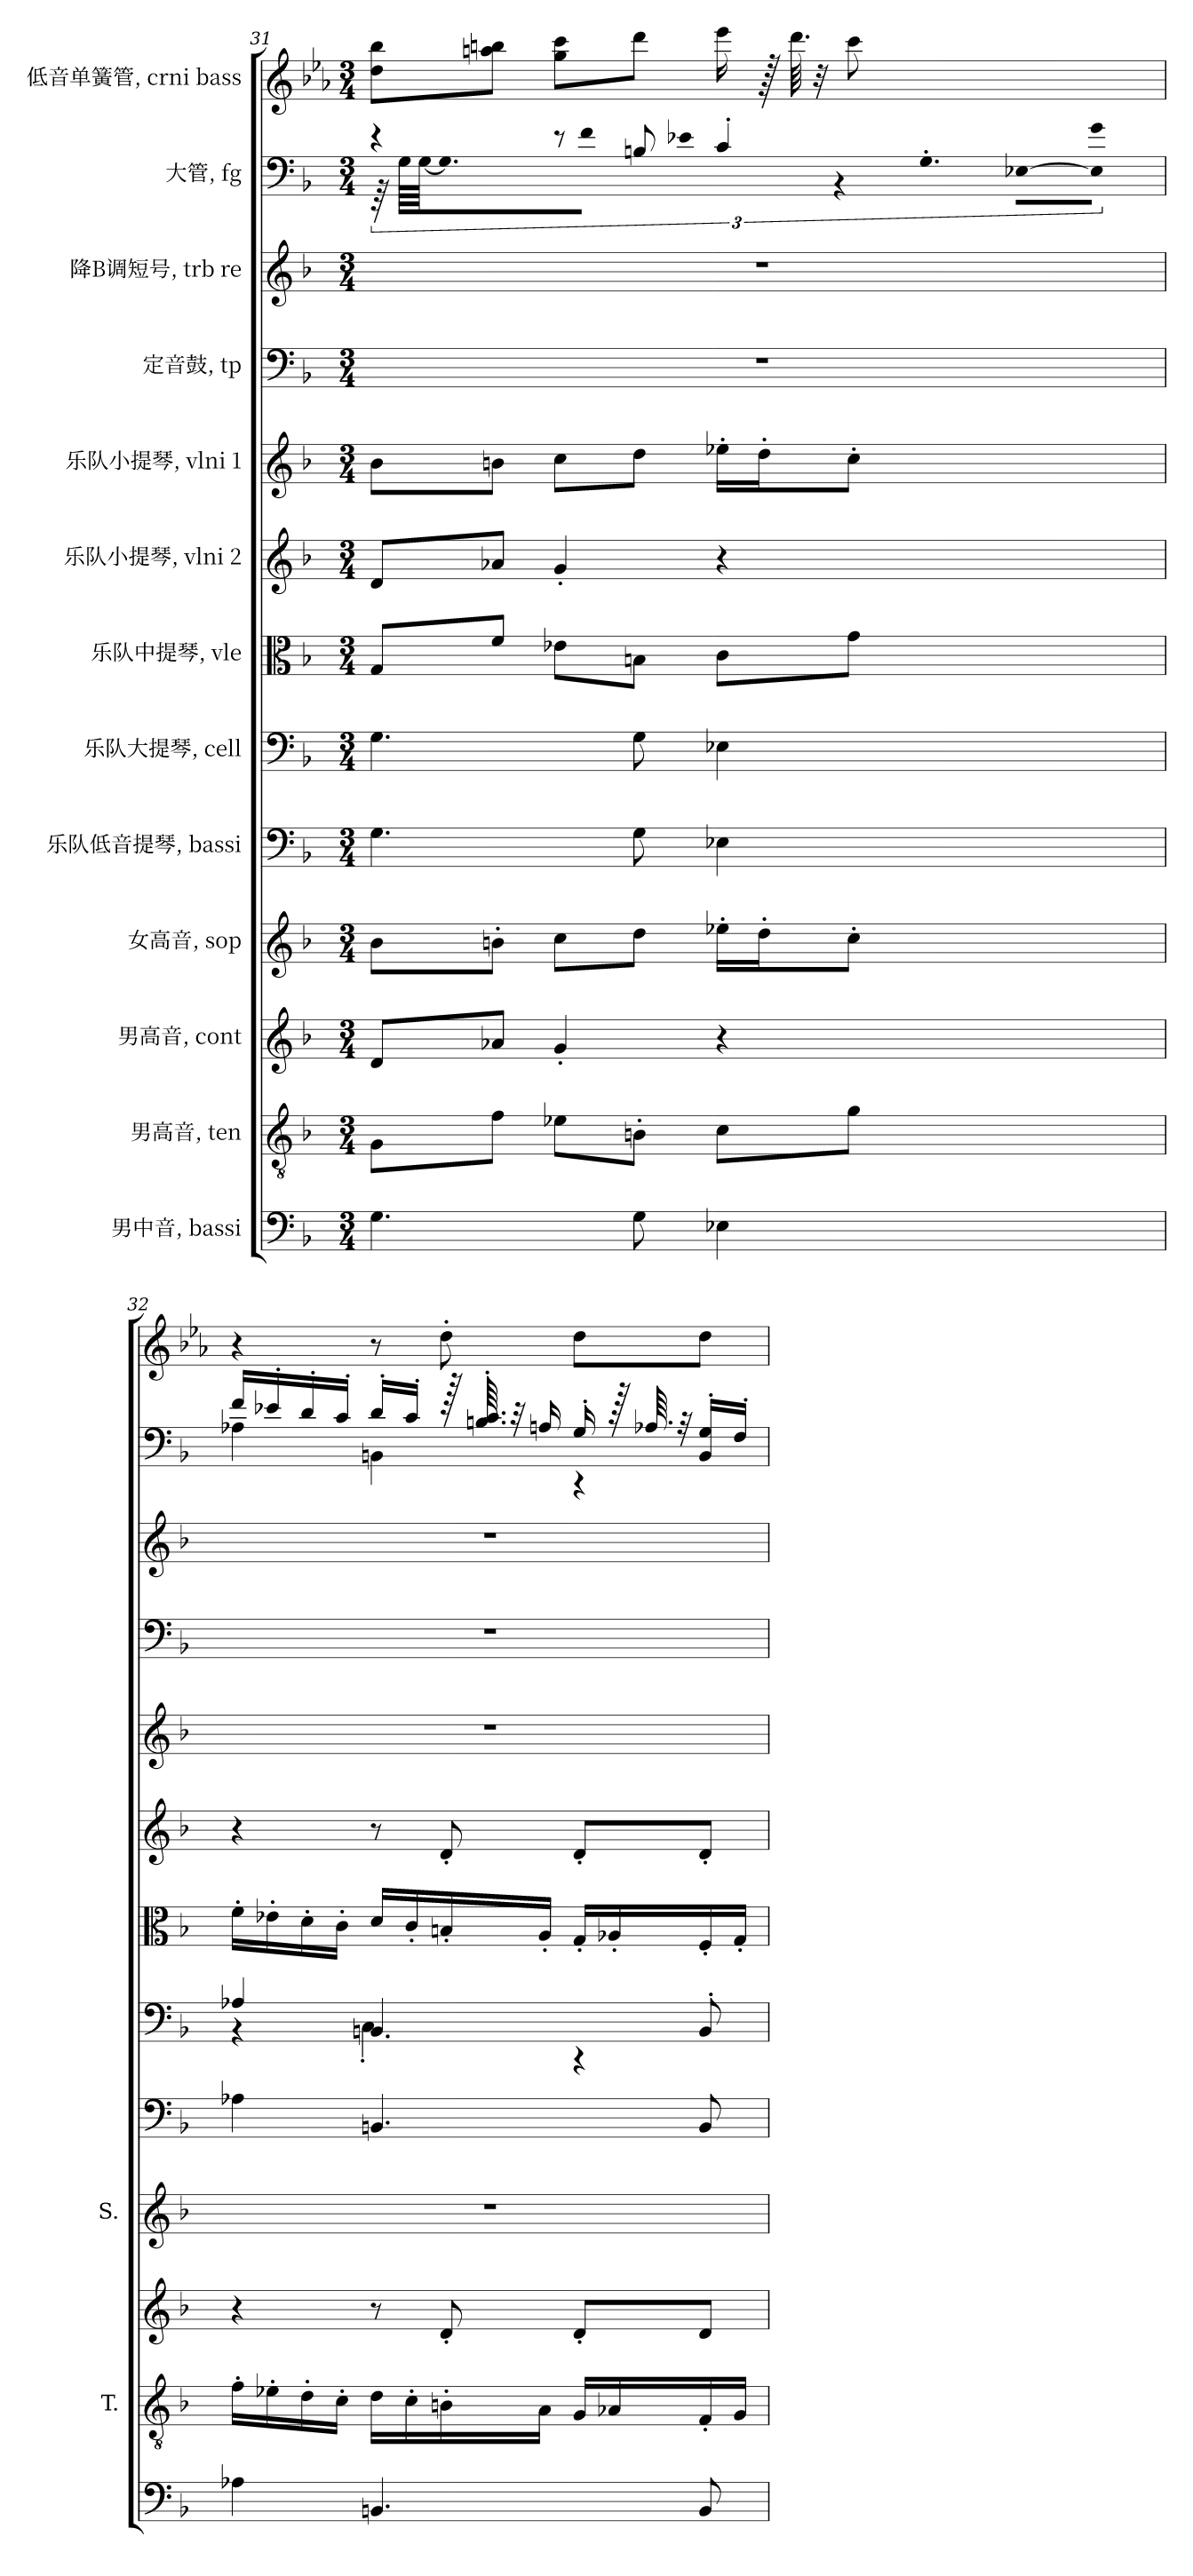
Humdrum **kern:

**kern	**kern	**kern	**kern	**kern	**kern	**kern	**kern	**kern	**kern	**kern	**kern	**kern
*part13	*part12	*part11	*part10	*part9	*part8	*part7	*part6	*part5	*part4	*part3	*part2	*part1
*staff13	*staff12	*staff11	*staff10	*staff9	*staff8	*staff7	*staff6	*staff5	*staff4	*staff3	*staff2	*staff1
*I"男中音, bassi	*I"男高音, ten	*I"男高音, cont	*I"女高音, sop	*I"乐队低音提琴, bassi	*I"乐队大提琴, cell	*I"乐队中提琴, vle	*I"乐队小提琴, vlni 2	*I"乐队小提琴, vlni 1	*I"定音鼓, tp	*I"降B调短号, trb re	*I"大管, fg	*I"低音单簧管, crni bass
*	*I'T.	*	*I'S.	*	*	*	*	*	*	*	*	*
*clefF4	*clefGv2	*clefG2	*clefG2	*clefF4	*clefF4	*clefC3	*clefG2	*clefG2	*clefF4	*clefG2	*clefF4	*clefG2
*	*	*	*	*ITrd7c12	*	*	*	*	*	*ITrd1c2	*	*ITrd8c14
*k[b-]	*k[b-]	*k[b-]	*k[b-]	*k[b-]	*k[b-]	*k[b-]	*k[b-]	*k[b-]	*k[b-]	*k[b-e-a-]	*k[b-]	*k[b-e-a-]
*M3/4	*M3/4	*M3/4	*M3/4	*M3/4	*M3/4	*M3/4	*M3/4	*M3/4	*M3/4	*M3/4	*M3/4	*M3/4
=31	=31	=31	=31	=31	=31	=31	=31	=31	=31	=31	=31	=31
*	*	*	*	*	*	*	*	*	*	*	*^	*
4.G\	8G\L	8d/L	8b-\L	4.GG\	4.G\	8G/L	8d/L	8b-\L	2.r	2.r	4r	96r	8d\ 8b-\L
.	.	.	.	.	.	.	.	.	.	.	.	96G\LLLL	.
.	.	.	.	.	.	.	.	.	.	.	.	[96G\JJ	.
.	.	.	.	.	.	.	.	.	.	.	.	16.G\J]	.
.	8f\J	8a-X/J	8bn'\J	.	.	8f/J	8a-X/J	8bn\J	.	.	.	8f\J	8an\ 8bn\J
.	8e-X\L	4g'/	8cc\L	.	.	8e-X\L	4g'/	8cc\L	.	.	8r	8e-X\	8g\ 8cc\L
8G\	8Bn'\J	.	8dd\J	8GG\	8G\	8Bn\J	.	8dd\J	.	.	8Bn/	32r	8dd\J
.	.	.	.	.	.	.	.	.	.	.	.	16.G'\	.
4E-X\	8c\L	4r	16ee-X'\LL	4EE-X\	4E-X\	8c\L	4r	16ee-X'\LL	.	.	4c'/	[8E-X\L	16ee-\
.	.	.	16dd'\J	.	.	.	.	16dd'\J	.	.	.	.	128r
.	.	.	.	.	.	.	.	.	.	.	.	.	64.dd\
.	.	.	.	.	.	.	.	.	.	.	.	.	32r
.	8g\J	.	8cc'\J	.	.	8g\J	.	8cc'\J	.	.	.	8E-\] 8g\J	8cc\
!!LO:PB:g=z
=32	=32	=32	=32	=32	=32	=32	=32	=32	=32	=32	=32	=32	=32
*	*	*	*	*	*^	*	*	*	*	*	*	*	*
4A-X\	16f'\LL	4r	2.r	4AA-X\	4A-X/	4r	16f'\LL	4r	2.r	2.r	2.r	16f/LL	4A-X\	4r
.	16e-X'\	.	.	.	.	.	16e-X'\	.	.	.	.	16e-X'/	.	.
.	16d'\	.	.	.	.	.	16d'\	.	.	.	.	16d'/	.	.
.	16c'\JJ	.	.	.	.	.	16c'\JJ	.	.	.	.	16c'/JJ	.	.
4.BBn/	16d\LL	8r	.	4.BBBn/	4.BBn/	4C'\	16d/LL	8r	.	.	.	16d'/LL	4BBn\	8r
.	16c'\	.	.	.	.	.	16c'/	.	.	.	.	16c'/JJ	.	.
.	16Bn'\	8d'/	.	.	.	.	16Bn'/	8d'/	.	.	.	128r	.	8d'\
.	.	.	.	.	.	.	.	.	.	.	.	64.Bn/' 64.c/'	.	.
.	.	.	.	.	.	.	.	.	.	.	.	32r	.	.
.	16A\JJ	.	.	.	.	.	16A'/JJ	.	.	.	.	16An/	.	.
.	16G/LL	8d'/L	.	.	.	4r	16G'/LL	8d'/L	.	.	.	16G'/	4r	8d\L
.	16A-X/	.	.	.	.	.	16A-X'/	.	.	.	.	128r	.	.
.	.	.	.	.	.	.	.	.	.	.	.	64.A-X/	.	.
.	.	.	.	.	.	.	.	.	.	.	.	32r	.	.
8BB/	16F'/	8d/J	.	8BBB/	8BB'/	.	16F'/	8d'/J	.	.	.	16BB/' 16G/'LL	.	8d\J
.	16G/JJ	.	.	.	.	.	16G'/JJ	.	.	.	.	16F'/JJ	.	.
*	*	*	*	*	*v	*v	*	*	*	*	*	*v	*v	*
=	=	=	=	=	=	=	=	=	=	=	=	=
*-	*-	*-	*-	*-	*-	*-	*-	*-	*-	*-	*-	*-
